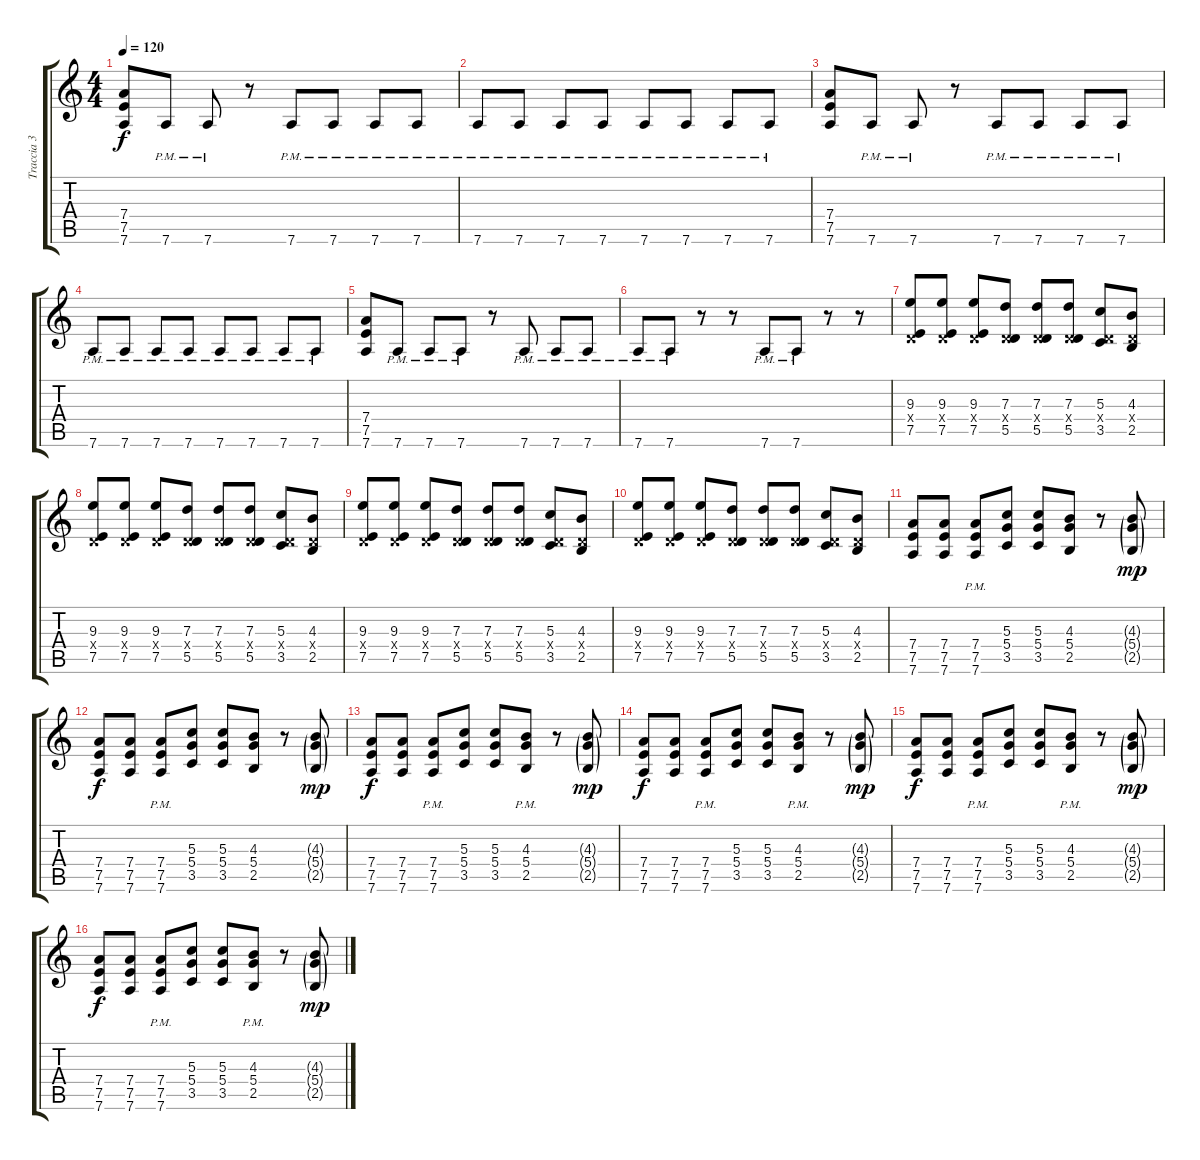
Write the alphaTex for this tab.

\track ("Traccia 3" "Traccia 3") {instrument distortionguitar}
\staff {score tabs}
\tuning (E4 B3 G3 D3 A2 D2) {hide}
\ts (4 4)
\tempo 120
\clef g2
\ks c
(7.4 7.5 7.6).8{dy f} 7.6{pm}.8 7.6{pm}.8 r.8 7.6{pm}.8 7.6{pm}.8 7.6{pm}.8 7.6{pm}.8 |
7.6{pm}.8 7.6{pm}.8 7.6{pm}.8 7.6{pm}.8 7.6{pm}.8 7.6{pm}.8 7.6{pm}.8 7.6{pm}.8 |
(7.4 7.5 7.6).8 7.6{pm}.8 7.6{pm}.8 r.8 7.6{pm}.8 7.6{pm}.8 7.6{pm}.8 7.6{pm}.8 |
7.6{pm}.8 7.6{pm}.8 7.6{pm}.8 7.6{pm}.8 7.6{pm}.8 7.6{pm}.8 7.6{pm}.8 7.6{pm}.8 |
(7.4 7.5 7.6).8 7.6{pm}.8 7.6{pm}.8 7.6{pm}.8 r.8 7.6{pm}.8 7.6{pm}.8 7.6{pm}.8 |
7.6{pm}.8 7.6{pm}.8 r.8 r.8 7.6{pm}.8 7.6{pm}.8 r.8 r.8 |
(9.3 0.4{x} 7.5).8 (9.3 0.4{x} 7.5).8 (9.3 0.4{x} 7.5).8 (7.3 0.4{x} 5.5).8 (7.3 0.4{x} 5.5).8 (7.3 0.4{x} 5.5).8 (5.3 0.4{x} 3.5).8 (4.3 0.4{x} 2.5).8 |
(9.3 0.4{x} 7.5).8 (9.3 0.4{x} 7.5).8 (9.3 0.4{x} 7.5).8 (7.3 0.4{x} 5.5).8 (7.3 0.4{x} 5.5).8 (7.3 0.4{x} 5.5).8 (5.3 0.4{x} 3.5).8 (4.3 0.4{x} 2.5).8 |
(9.3 0.4{x} 7.5).8 (9.3 0.4{x} 7.5).8 (9.3 0.4{x} 7.5).8 (7.3 0.4{x} 5.5).8 (7.3 0.4{x} 5.5).8 (7.3 0.4{x} 5.5).8 (5.3 0.4{x} 3.5).8 (4.3 0.4{x} 2.5).8 |
(9.3 0.4{x} 7.5).8 (9.3 0.4{x} 7.5).8 (9.3 0.4{x} 7.5).8 (7.3 0.4{x} 5.5).8 (7.3 0.4{x} 5.5).8 (7.3 0.4{x} 5.5).8 (5.3 0.4{x} 3.5).8 (4.3 0.4{x} 2.5).8 |
(7.4 7.5 7.6).8 (7.4 7.5 7.6).8 (7.4{pm} 7.5 7.6).8 (5.3 5.4 3.5).8 (5.3 5.4 3.5).8 (4.3 5.4 2.5).8 r.8 (4.3{g} 5.4{g} 2.5{g}).8{dy mp} |
(7.4 7.5 7.6).8{dy f} (7.4 7.5 7.6).8 (7.4{pm} 7.5 7.6).8 (5.3 5.4 3.5).8 (5.3 5.4 3.5).8 (4.3 5.4 2.5).8 r.8 (4.3{g} 5.4{g} 2.5{g}).8{dy mp} |
(7.4 7.5 7.6).8{dy f} (7.4 7.5 7.6).8 (7.4{pm} 7.5 7.6).8 (5.3 5.4 3.5).8 (5.3 5.4 3.5).8 (4.3{pm} 5.4 2.5).8 r.8 (4.3{g} 5.4{g} 2.5{g}).8{dy mp} |
(7.4 7.5 7.6).8{dy f} (7.4 7.5 7.6).8 (7.4{pm} 7.5 7.6).8 (5.3 5.4 3.5).8 (5.3 5.4 3.5).8 (4.3{pm} 5.4 2.5).8 r.8 (4.3{g} 5.4{g} 2.5{g}).8{dy mp} |
(7.4 7.5 7.6).8{dy f} (7.4 7.5 7.6).8 (7.4{pm} 7.5 7.6).8 (5.3 5.4 3.5).8 (5.3 5.4 3.5).8 (4.3{pm} 5.4 2.5).8 r.8 (4.3{g} 5.4{g} 2.5{g}).8{dy mp} |
(7.4 7.5 7.6).8{dy f} (7.4 7.5 7.6).8 (7.4{pm} 7.5 7.6).8 (5.3 5.4 3.5).8 (5.3 5.4 3.5).8 (4.3{pm} 5.4 2.5).8 r.8 (4.3{g} 5.4{g} 2.5{g}).8{dy mp}
